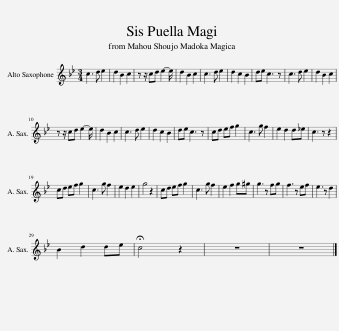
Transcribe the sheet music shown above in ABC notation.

X:1
L:1/8
M:3/4
I:linebreak $
K:none
V:1 treble transpose=-9
V:1
[K:Bb] a3 =b c'2 | =b2 g2 a2 | z z/ a=b c'2- c'/ | =b2 g2 a2 | a3 =b c'2 | %5
 =b2 a2 g2 | =bc' a3 z |$ a3 =b c'2 | =b2 g2 a2 | z z/ a=b c'2- c'/ | %10
 =b2 g2 a2 | a3 =b c'2 | =b2 a2 g2 | =bc' a3 z |$ a=b c'd' =e'2 | %15
 a3 =e' d'2 | c'2 =b2 b=c' | a3 z z2 | a=b c'd' =e'2 | a3 =e' d'2 | %20
 c'2 =b2 c'2 |$ =e'4 z2 | a=b c'd' =e'2 | a3 =e' d'2 | c'2 d'2 =e'^e' | %25
 =e'3 z d'e' | d'3 z c'd' | c'3 z =b2 |$ g2 =b2 bc' | !fermata!a4 z2 | %30
 z6 | z6 |] %32
